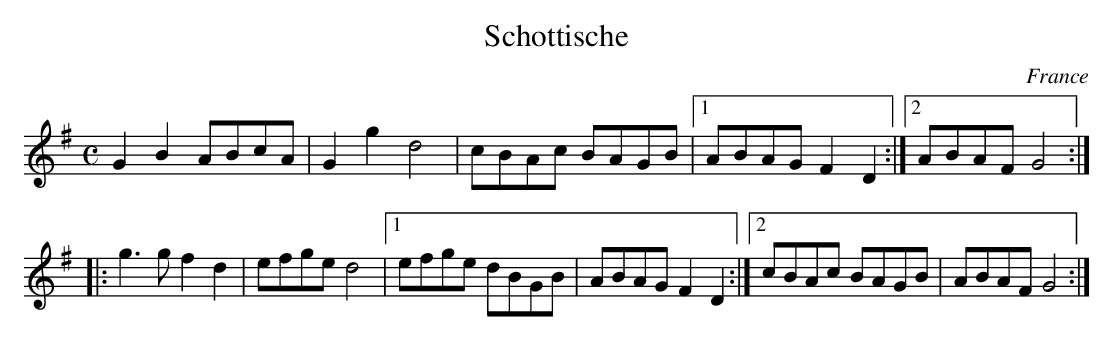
X:1
T:Schottische
M:C
O:France
K:G
G2B2ABcA|G2g2d4|cBAc BAGB\
|1ABAGF2D2:|2 ABAFG4::\
g3g f2d2|efged4\
|1efge dBGB|ABAGF2D2:|2cBAc BAGB|ABAFG4:|
